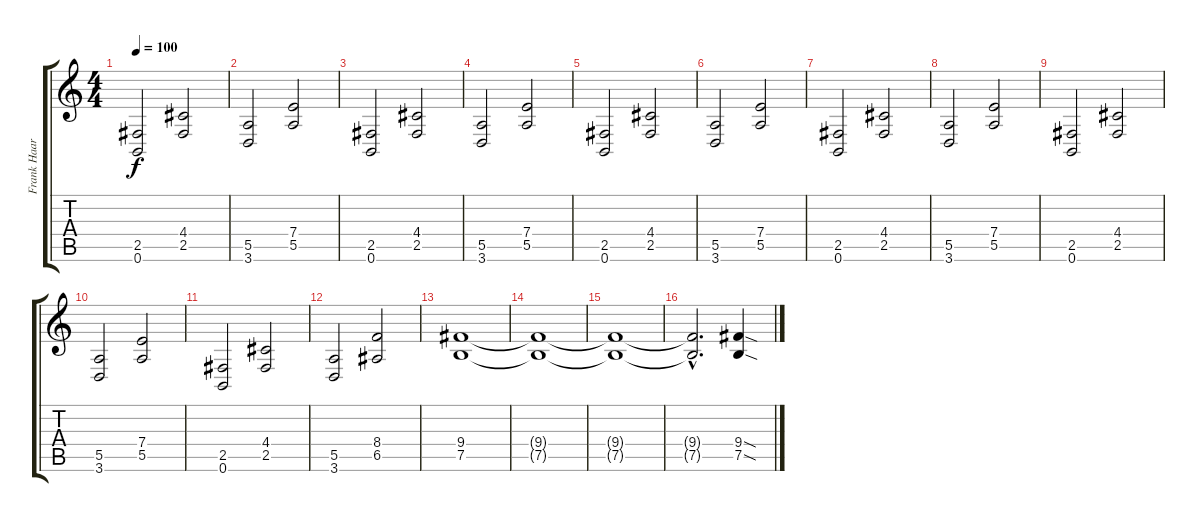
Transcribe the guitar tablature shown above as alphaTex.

\track ("Frank Haarthorn" "Frank Haar") {instrument distortionguitar}
\staff {score tabs}
\tuning (B3 Gb3 D3 A2 E2 B1) {hide}
\ts (4 4)
\tempo 100
\clef g2
\ks c
(2.5 0.6).2{dy f} (4.4 2.5).2 |
(5.5 3.6).2 (7.4 5.5).2 |
(2.5 0.6).2 (4.4 2.5).2 |
(5.5 3.6).2 (7.4 5.5).2 |
(2.5 0.6).2 (4.4 2.5).2 |
(5.5 3.6).2 (7.4 5.5).2 |
(2.5 0.6).2 (4.4 2.5).2 |
(5.5 3.6).2 (7.4 5.5).2 |
(2.5 0.6).2 (4.4 2.5).2 |
(5.5 3.6).2 (7.4 5.5).2 |
(2.5 0.6).2 (4.4 2.5).2 |
(5.5 3.6).2 (8.4 6.5).2 |
(9.4 7.5).1 |
(9.4{t} 7.5{t}).1 |
(9.4{t} 7.5{t}).1 |
(9.4{hac t} 7.5{hac t}).2{d} (9.4{sod} 7.5{sod}).4
